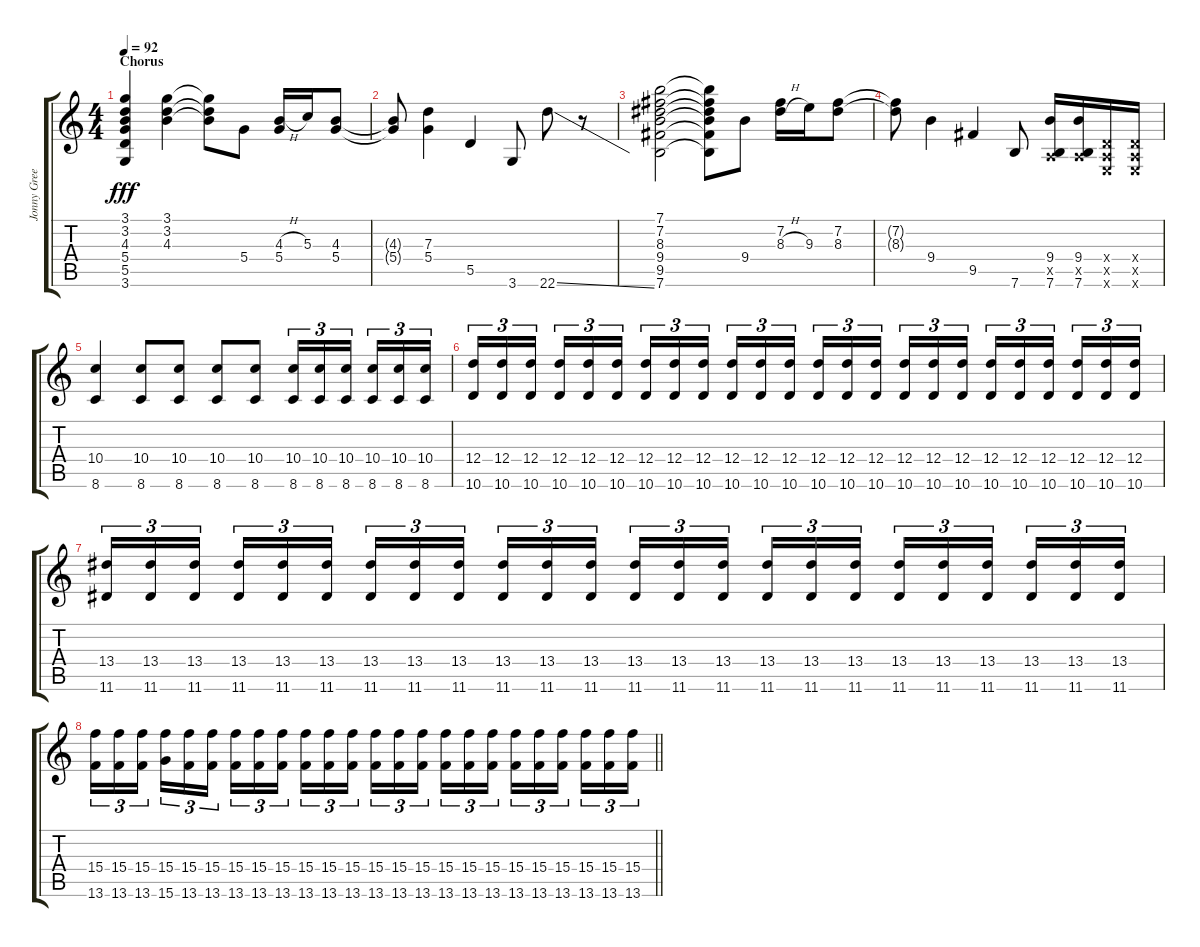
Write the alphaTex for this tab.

\track ("Jonny Greenwood-Solo Guitar" "Jonny Gree") {instrument overdrivenguitar}
\staff {score tabs}
\tuning (E4 B3 G3 D3 A2 E2) {hide}
\ts (4 4)
\section ("" "Chorus")
\tempo 92
\clef g2
\ks c
(3.1 3.2 4.3 5.4 5.5 3.6).4{dy fff} (3.1 3.2 4.3).4 (3.1{t} 3.2{t} 4.3{t}).8 5.4.8 (4.3{h} 5.4).16 5.3.16 (4.3 5.4).8 |
(4.3{t} 5.4{t}).8 (7.3 5.4).4 5.5.4 3.6.8 22.6{ss}.8 r.8 |
(7.1 7.2 8.3 9.4 9.5 7.6).2 (7.1{t} 7.2{t} 8.3{t} 9.4{t} 9.5{t} 7.6{t}).8 9.4.8 (7.2 8.3{h}).16 9.3.16 (7.2 8.3).8 |
(7.2{t} 8.3{t}).8 9.4.4 9.5.4 7.6.8 (9.4 0.5{x} 7.6).16 (9.4 0.5{x} 7.6).16 (0.4{x} 0.5{x} 0.6{x}).16 (0.4{x} 0.5{x} 0.6{x}).16 |
(10.4 8.6).4 (10.4 8.6).8 (10.4 8.6).8 (10.4 8.6).8 (10.4 8.6).8 (10.4 8.6).16{tu (3 2)} (10.4 8.6).16{tu (3 2)} (10.4 8.6).16{tu (3 2) beam splitsecondary} (10.4 8.6).16{tu (3 2)} (10.4 8.6).16{tu (3 2)} (10.4 8.6).16{tu (3 2)} |
(12.4 10.6).16{tu (3 2)} (12.4 10.6).16{tu (3 2)} (12.4 10.6).16{tu (3 2) beam splitsecondary} (12.4 10.6).16{tu (3 2)} (12.4 10.6).16{tu (3 2)} (12.4 10.6).16{tu (3 2)} (12.4 10.6).16{tu (3 2)} (12.4 10.6).16{tu (3 2)} (12.4 10.6).16{tu (3 2) beam splitsecondary} (12.4 10.6).16{tu (3 2)} (12.4 10.6).16{tu (3 2)} (12.4 10.6).16{tu (3 2)} (12.4 10.6).16{tu (3 2)} (12.4 10.6).16{tu (3 2)} (12.4 10.6).16{tu (3 2) beam splitsecondary} (12.4 10.6).16{tu (3 2)} (12.4 10.6).16{tu (3 2)} (12.4 10.6).16{tu (3 2)} (12.4 10.6).16{tu (3 2)} (12.4 10.6).16{tu (3 2)} (12.4 10.6).16{tu (3 2) beam splitsecondary} (12.4 10.6).16{tu (3 2)} (12.4 10.6).16{tu (3 2)} (12.4 10.6).16{tu (3 2)} |
(13.4 11.6).16{tu (3 2)} (13.4 11.6).16{tu (3 2)} (13.4 11.6).16{tu (3 2) beam splitsecondary} (13.4 11.6).16{tu (3 2)} (13.4 11.6).16{tu (3 2)} (13.4 11.6).16{tu (3 2)} (13.4 11.6).16{tu (3 2)} (13.4 11.6).16{tu (3 2)} (13.4 11.6).16{tu (3 2) beam splitsecondary} (13.4 11.6).16{tu (3 2)} (13.4 11.6).16{tu (3 2)} (13.4 11.6).16{tu (3 2)} (13.4 11.6).16{tu (3 2)} (13.4 11.6).16{tu (3 2)} (13.4 11.6).16{tu (3 2) beam splitsecondary} (13.4 11.6).16{tu (3 2)} (13.4 11.6).16{tu (3 2)} (13.4 11.6).16{tu (3 2)} (13.4 11.6).16{tu (3 2)} (13.4 11.6).16{tu (3 2)} (13.4 11.6).16{tu (3 2) beam splitsecondary} (13.4 11.6).16{tu (3 2)} (13.4 11.6).16{tu (3 2)} (13.4 11.6).16{tu (3 2)} |
\barLineRight lightlight
(15.4 13.6).16{tu (3 2)} (15.4 13.6).16{tu (3 2)} (15.4 13.6).16{tu (3 2) beam splitsecondary} (15.4 15.6).16{tu (3 2)} (15.4 13.6).16{tu (3 2)} (15.4 13.6).16{tu (3 2)} (15.4 13.6).16{tu (3 2)} (15.4 13.6).16{tu (3 2)} (15.4 13.6).16{tu (3 2) beam splitsecondary} (15.4 13.6).16{tu (3 2)} (15.4 13.6).16{tu (3 2)} (15.4 13.6).16{tu (3 2)} (15.4 13.6).16{tu (3 2)} (15.4 13.6).16{tu (3 2)} (15.4 13.6).16{tu (3 2) beam splitsecondary} (15.4 13.6).16{tu (3 2)} (15.4 13.6).16{tu (3 2)} (15.4 13.6).16{tu (3 2)} (15.4 13.6).16{tu (3 2)} (15.4 13.6).16{tu (3 2)} (15.4 13.6).16{tu (3 2) beam splitsecondary} (15.4 13.6).16{tu (3 2)} (15.4 13.6).16{tu (3 2)} (15.4 13.6).16{tu (3 2)}
